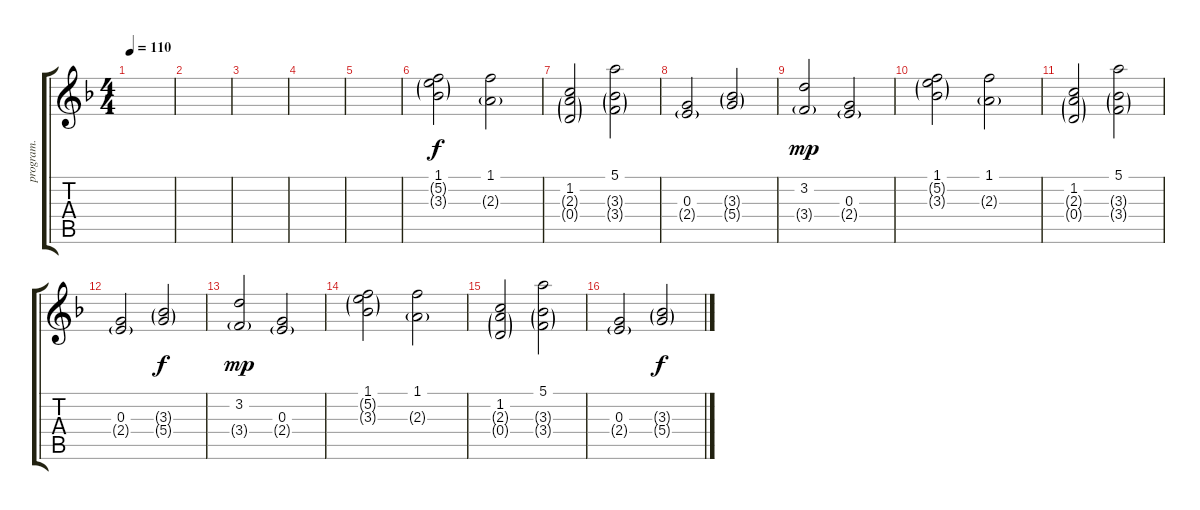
\track ("program." "program.") {instrument electricpiano1}
\staff {score tabs}
\tuning (E5 B4 G4 D4 A3 E3) {hide}
\ts (4 4)
\tempo 110
\clef g2
\ks f
|
|
|
|
|
(1.1 5.2{g} 3.3{g}).2 (1.1 2.3{g}).2 |
(1.2 2.3{g} 0.4{g}).2 (5.1 3.3{g} 3.4{g}).2 |
(0.3 2.4{g}).2 (3.3{g} 5.4{g}).2{dy f} |
(3.2 3.4{g}).2{dy mp} (0.3 2.4{g}).2 |
(1.1 5.2{g} 3.3{g}).2 (1.1 2.3{g}).2 |
(1.2 2.3{g} 0.4{g}).2 (5.1 3.3{g} 3.4{g}).2 |
(0.3 2.4{g}).2 (3.3{g} 5.4{g}).2{dy f} |
(3.2 3.4{g}).2{dy mp} (0.3 2.4{g}).2 |
(1.1 5.2{g} 3.3{g}).2 (1.1 2.3{g}).2 |
(1.2 2.3{g} 0.4{g}).2 (5.1 3.3{g} 3.4{g}).2 |
(0.3 2.4{g}).2 (3.3{g} 5.4{g}).2{dy f}
